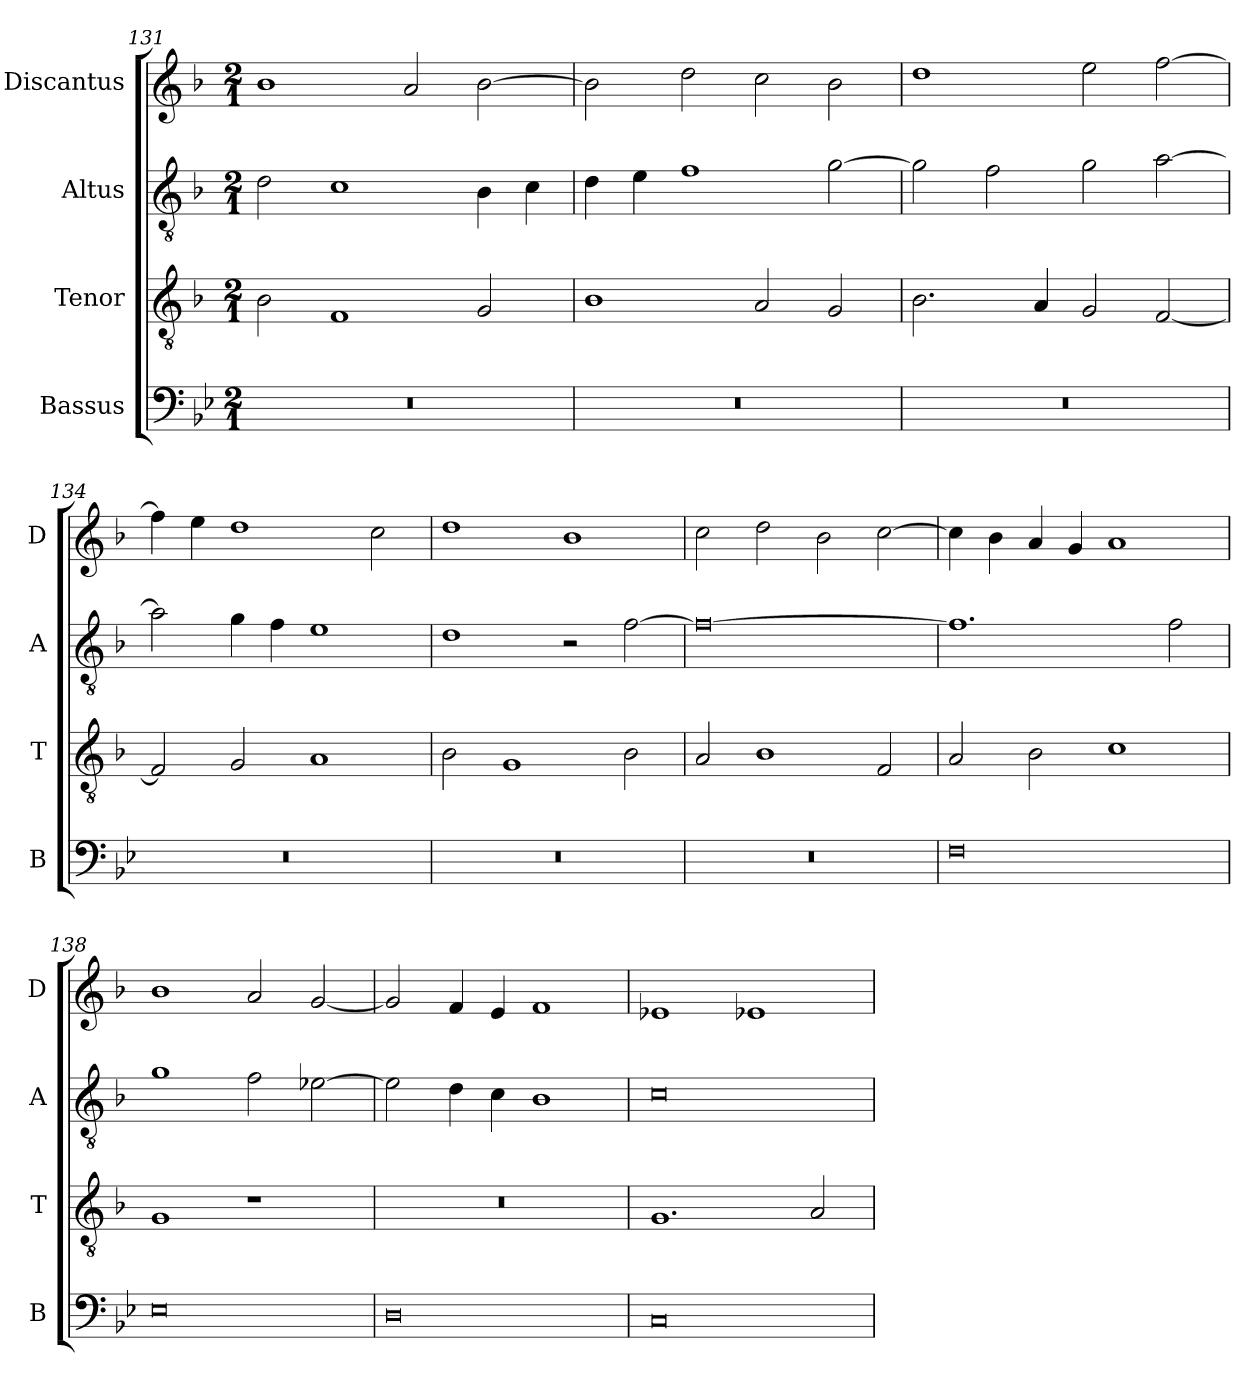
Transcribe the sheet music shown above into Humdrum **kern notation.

**kern	**kern	**kern	**kern
*part4	*part3	*part2	*part1
*staff4	*staff3	*staff2	*staff1
*I"Bassus	*I"Tenor	*I"Altus	*I"Discantus
*I'B	*I'T	*I'A	*I'D
*clefF4	*clefGv2	*clefGv2	*clefG2
*k[b-e-]	*k[b-]	*k[b-]	*k[b-]
*M2/1	*M2/1	*M2/1	*M2/1
=131	=131	=131	=131
0r	2B-\	2d\	1b-
.	1F	1c	.
.	.	.	2a/
.	2G/	4B-\	[2b-\
.	.	4c\	.
=132	=132	=132	=132
0r	1B-	4d\	2b-\]
.	.	4e\	.
.	.	1f	2dd\
.	2A/	.	2cc\
.	2G/	[2g\	2b-\
=133	=133	=133	=133
0r	2.B-\	2g\]	1dd
.	.	2f\	.
.	4A/	.	.
.	2G/	2g\	2ee\
.	[2F/	[2a\	[2ff\
=134	=134	=134	=134
0r	2F/]	2a\]	4ff\]
.	.	.	4ee\
.	2G/	4g\	1dd
.	.	4f\	.
.	1A	1e	.
.	.	.	2cc\
=135	=135	=135	=135
0r	2B-\	1d	1dd
.	1G	.	.
.	.	2r	1b-
.	2B-\	[2f\	.
=136	=136	=136	=136
0r	2A/	0f_	2cc\
.	1B-	.	2dd\
.	.	.	2b-\
.	2F/	.	[2cc\
=137	=137	=137	=137
0F	2A/	1.f]	4cc\]
.	.	.	4b-\
.	2B-\	.	4a/
.	.	.	4g/
.	1c	.	1a
.	.	2f\	.
=138	=138	=138	=138
0E-	1G	1g	1b-
.	1r	2f\	2a/
.	.	[2e-X\	[2g/
=139	=139	=139	=139
0D	0r	2e-\]	2g/]
.	.	4d\	4f/
.	.	4c\	4e/
.	.	1B-	1f
=140	=140	=140	=140
0C	1.G	0c	1e-X
.	.	.	1e-X
.	2A/	.	.
=	=	=	=
*-	*-	*-	*-
